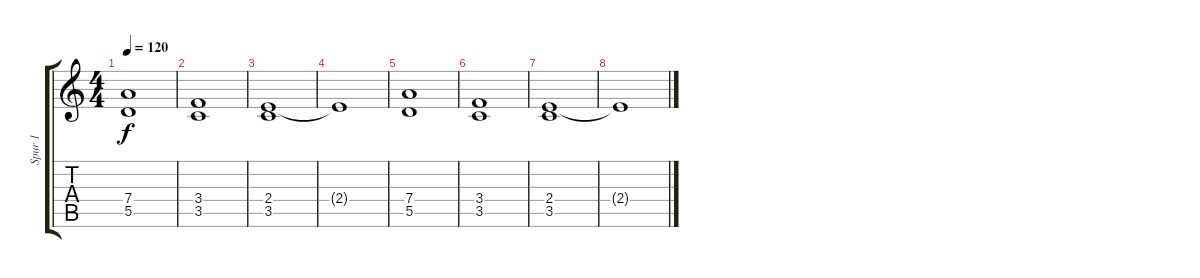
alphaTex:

\track ("Spur 1" "Spur 1") {instrument electricguitarclean}
\staff {score tabs}
\tuning (E4 B3 G3 D3 A2 E2) {hide}
\ts (4 4)
\tempo 120
\clef g2
\ks c
(7.4 5.5).1{dy f} |
(3.4 3.5).1 |
(2.4 3.5).1 |
2.4{t}.1 |
(7.4 5.5).1 |
(3.4 3.5).1 |
(2.4 3.5).1 |
2.4{t}.1
